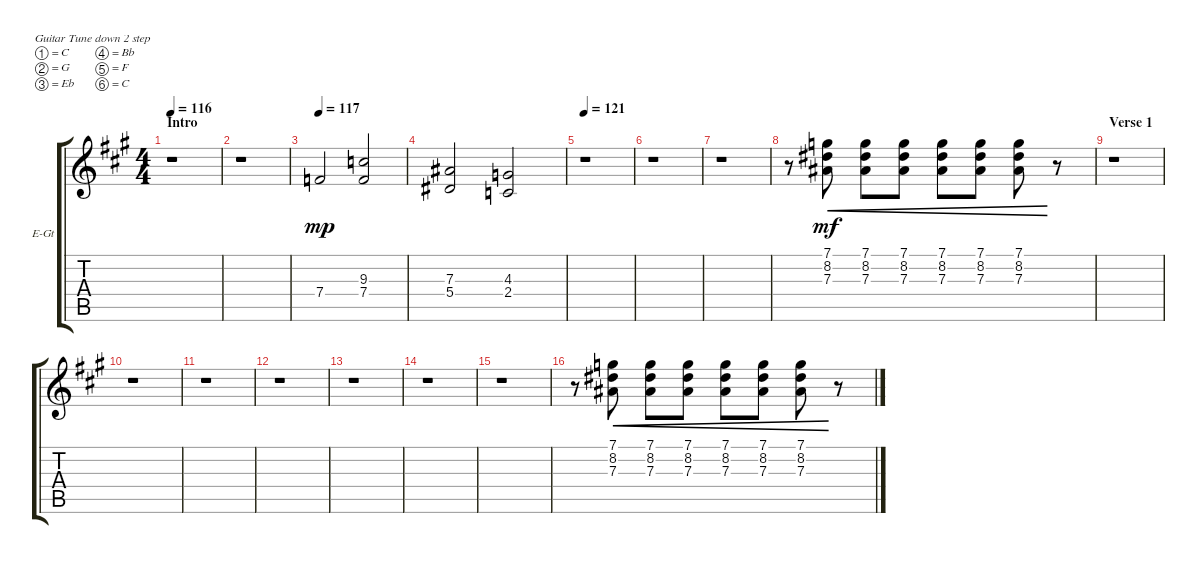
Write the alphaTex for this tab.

\defaultSystemsLayout 4
\bracketExtendMode groupsimilarinstruments
\firstSystemTrackNameOrientation horizontal
\otherSystemsTrackNameOrientation horizontal
\track ("Electric Guitar" "E-Gt") {instrument distortionguitar}
\staff {score tabs}
\tuning (C4 G3 Eb3 Bb2 F2 C2)
\ts (4 4)
\section ("" "Intro")
\tempo 116
\clef g2
\scale
0.536122
\ks a
r.1{dy mp instrument distortionguitar} |
\scale
0.231939 r.1 |
\tempo 117
\scale
0.231939 7.4.2 (7.4 9.3).2 |
(5.4 7.3).2 (2.4 4.3).2 |
\tempo 121
r.1 |
r.1 |
r.1 |
r.8 (7.1 8.2 7.3).8{cre dy mf} (7.1 8.2 7.3).8{cre} (7.1 8.2 7.3).8{cre} (7.1 8.2 7.3).8{cre} (7.1 8.2 7.3).8{cre} (7.1 8.2 7.3).8{cre} r.8 |
\section ("" "Verse 1")
r.1 |
r.1 |
r.1 |
r.1 |
r.1 |
r.1 |
r.1 |
r.8 (7.1 8.2 7.3).8{cre} (7.1 8.2 7.3).8{cre} (7.1 8.2 7.3).8{cre} (7.1 8.2 7.3).8{cre} (7.1 8.2 7.3).8{cre} (7.1 8.2 7.3).8{cre} r.8
